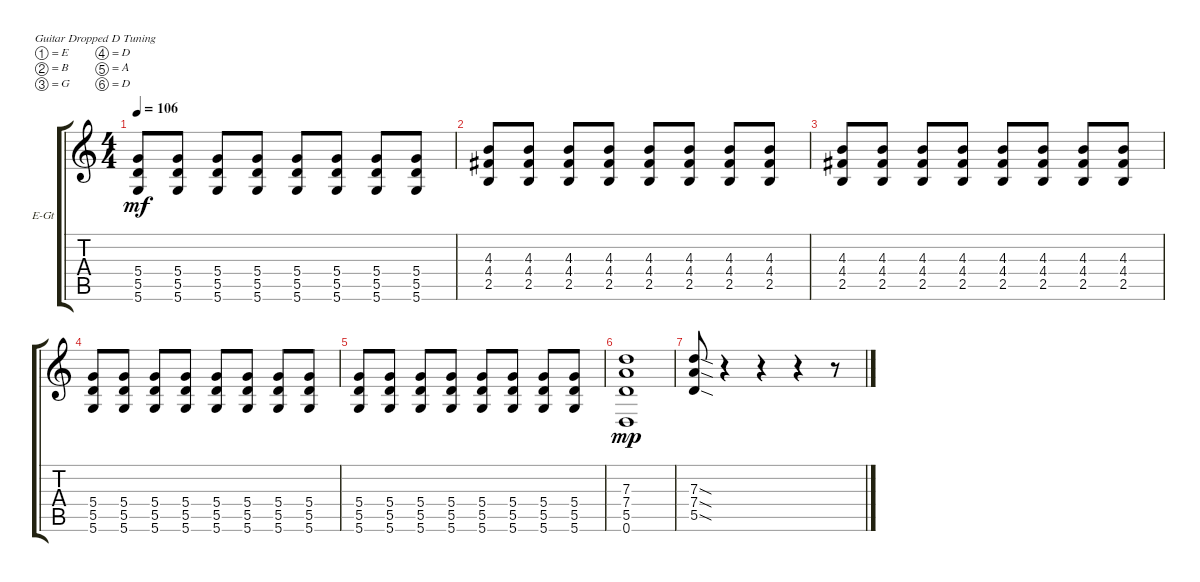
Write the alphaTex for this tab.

\defaultSystemsLayout 4
\bracketExtendMode groupsimilarinstruments
\firstSystemTrackNameOrientation horizontal
\otherSystemsTrackNameOrientation horizontal
\track ("Lead" "E-Gt") {instrument distortionguitar}
\staff {score tabs}
\tuning (E4 B3 G3 D3 A2 D2)
\ts (4 4)
\tempo 106
\clef g2
\ks c
(5.6 5.5 5.4).8{dy mf} (5.6 5.5 5.4).8 (5.6 5.5 5.4).8 (5.6 5.5 5.4).8 (5.6 5.5 5.4).8 (5.6 5.5 5.4).8 (5.6 5.5 5.4).8 (5.6 5.5 5.4).8 |
(2.5 4.4 4.3).8 (2.5 4.4 4.3).8 (2.5 4.4 4.3).8 (2.5 4.4 4.3).8 (2.5 4.4 4.3).8 (2.5 4.4 4.3).8 (2.5 4.4 4.3).8 (2.5 4.4 4.3).8 |
(2.5 4.4 4.3).8 (2.5 4.4 4.3).8 (2.5 4.4 4.3).8 (2.5 4.4 4.3).8 (2.5 4.4 4.3).8 (2.5 4.4 4.3).8 (2.5 4.4 4.3).8 (2.5 4.4 4.3).8 |
(5.6 5.5 5.4).8 (5.6 5.5 5.4).8 (5.6 5.5 5.4).8 (5.6 5.5 5.4).8 (5.6 5.5 5.4).8 (5.6 5.5 5.4).8 (5.6 5.5 5.4).8 (5.6 5.5 5.4).8 |
(5.6 5.5 5.4).8 (5.6 5.5 5.4).8 (5.6 5.5 5.4).8 (5.6 5.5 5.4).8 (5.6 5.5 5.4).8 (5.6 5.5 5.4).8 (5.6 5.5 5.4).8 (5.6 5.5 5.4).8 |
(5.5 0.6 7.4 7.3).1{dy mp} |
(5.5{sod} 7.4{sod} 7.3{sod}).8 r.4 r.4 r.4 r.8
